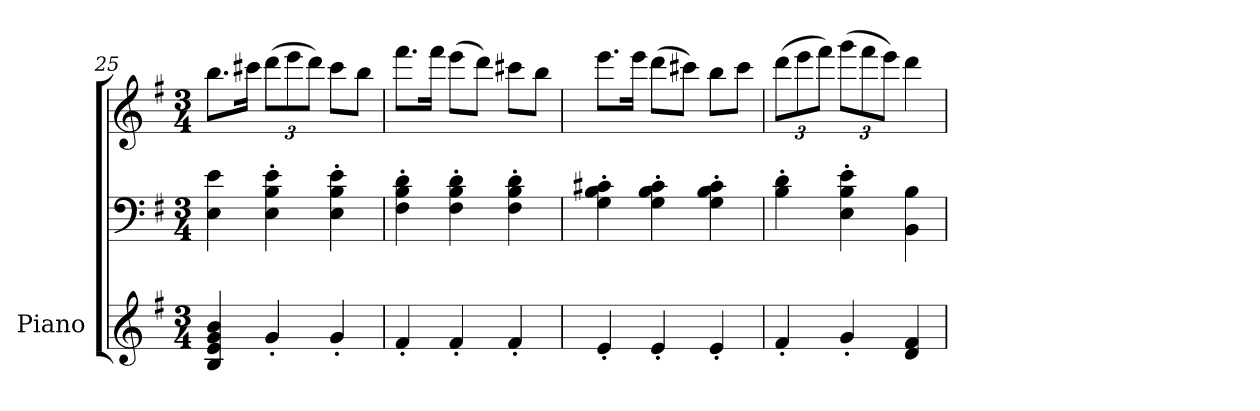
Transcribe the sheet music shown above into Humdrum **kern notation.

**kern	**kern	**kern	**dynam
*part1	*part1	*part1	*part1
*staff3	*staff2	*staff1	*staff1/2/3
*I"Piano	*	*	*
*I'Pno.	*	*	*
!!LO:LB:g=z
*clefG2	*clefF4	*clefG2	*
*k[f#]	*k[f#]	*k[f#]	*
*M3/4	*M3/4	*M3/4	*
=25	=25	=25	=25
!	!	!	!LO:DY:b=3
!	!	!	!LO:DY:n=1:b=2
!	!	!	!LO:DY:n=2:b
4B/ 4e/ 4g/ 4b/	4E\ 4e\	8.bb\L	p p mp
.	.	16ccc#X\Jk	.
*	*	*Xbrackettup	*
4g'/	4E\' 4B\' 4e\'	(>12ddd\L	.
.	.	12eee\	.
.	.	12ddd\J)	.
4g'/	4E\' 4B\' 4e\'	8ccc#\L	.
.	.	8bb\J	.
=26	=26	=26	=26
4f#'/	4F#\' 4B\' 4d\'	8.fff#\L	.
.	.	16fff#\Jk	.
4f#'/	4F#\' 4B\' 4d\'	(>8eee\L	.
.	.	8ddd\J)	.
4f#'/	4F#\' 4B\' 4d\'	8ccc#X\L	.
.	.	8bb\J	.
=27	=27	=27	=27
4e'/	4G\' 4B\' 4c#X\'	8.eee\L	.
.	.	16eee\Jk	.
4e'/	4G\' 4B\' 4c#\'	(>8ddd\L	.
.	.	8ccc#X\J)	.
4e'/	4G\' 4B\' 4c#\'	8bb\L	.
.	.	8ccc#\J	.
=28	=28	=28	=28
4f#'/	4B\' 4d\'	(>12ddd\L	.
.	.	12eee\	.
.	.	12fff#\J)	.
4g'/	4E\' 4B\' 4e\'	(>12ggg\L	.
.	.	12fff#\	.
.	.	12eee\J)	.
4d/ 4f#/	4BB\ 4B\	4ddd\	.
=	=	=	=
*-	*-	*-	*-
